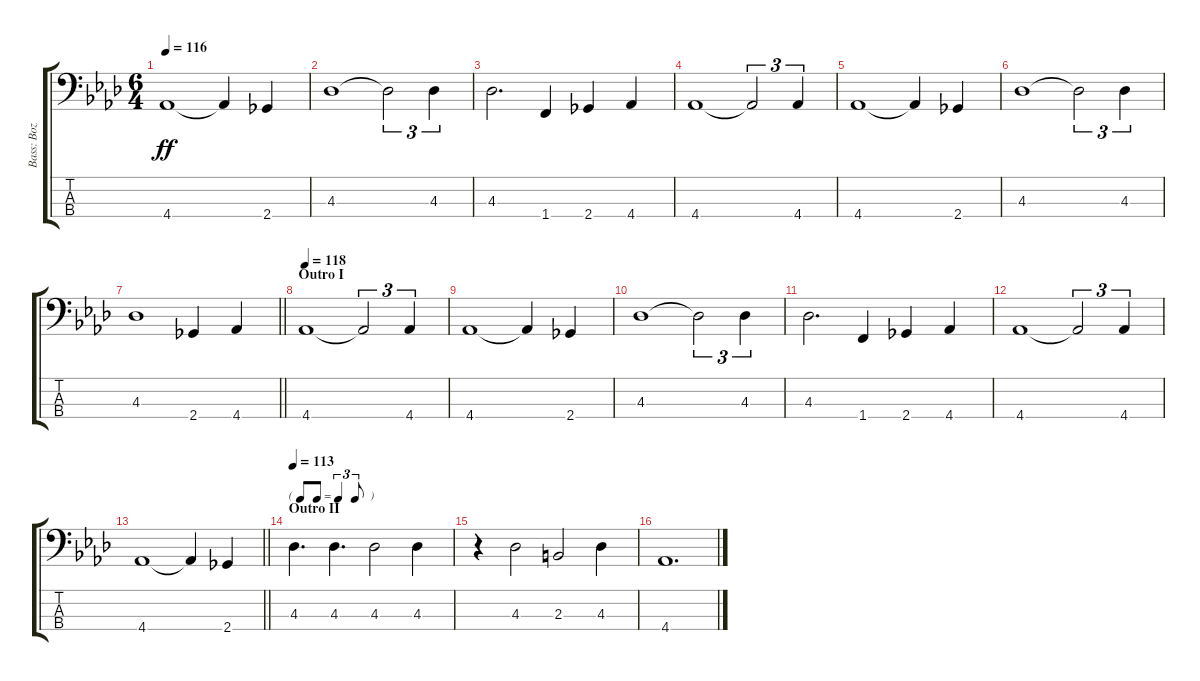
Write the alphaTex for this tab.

\track ("Bass: Boz" "Bass: Boz") {instrument electricbassfinger}
\staff {score tabs}
\tuning (G2 D2 A1 E1) {hide}
\ts (6 4)
\tempo 116
\clef f4
\ks ab
4.4.1{dy ff} 4.4{t}.4 2.4.4 |
4.3.1 4.3{t}.2{tu (3 2)} 4.3.4{tu (3 2)} |
4.3.2{d} 1.4.4 2.4.4 4.4.4 |
4.4.1 4.4{t}.2{tu (3 2)} 4.4.4{tu (3 2)} |
4.4.1 4.4{t}.4 2.4.4 |
4.3.1 4.3{t}.2{tu (3 2)} 4.3.4{tu (3 2)} |
\barLineRight lightlight
4.3.1 2.4.4 4.4.4 |
\section ("" "Outro I")
\tempo 118
4.4.1 4.4{t}.2{tu (3 2)} 4.4.4{tu (3 2)} |
4.4.1 4.4{t}.4 2.4.4 |
4.3.1 4.3{t}.2{tu (3 2)} 4.3.4{tu (3 2)} |
4.3.2{d} 1.4.4 2.4.4 4.4.4 |
4.4.1 4.4{t}.2{tu (3 2)} 4.4.4{tu (3 2)} |
\barLineRight lightlight
4.4.1 4.4{t}.4 2.4.4 |
\tf triplet8th
\section ("" "Outro II")
\tempo 113
4.3.4{d} 4.3.4{d} 4.3.2 4.3.4 |
r.4 4.3.2 2.3.2 4.3.4 |
4.4.1{d}
